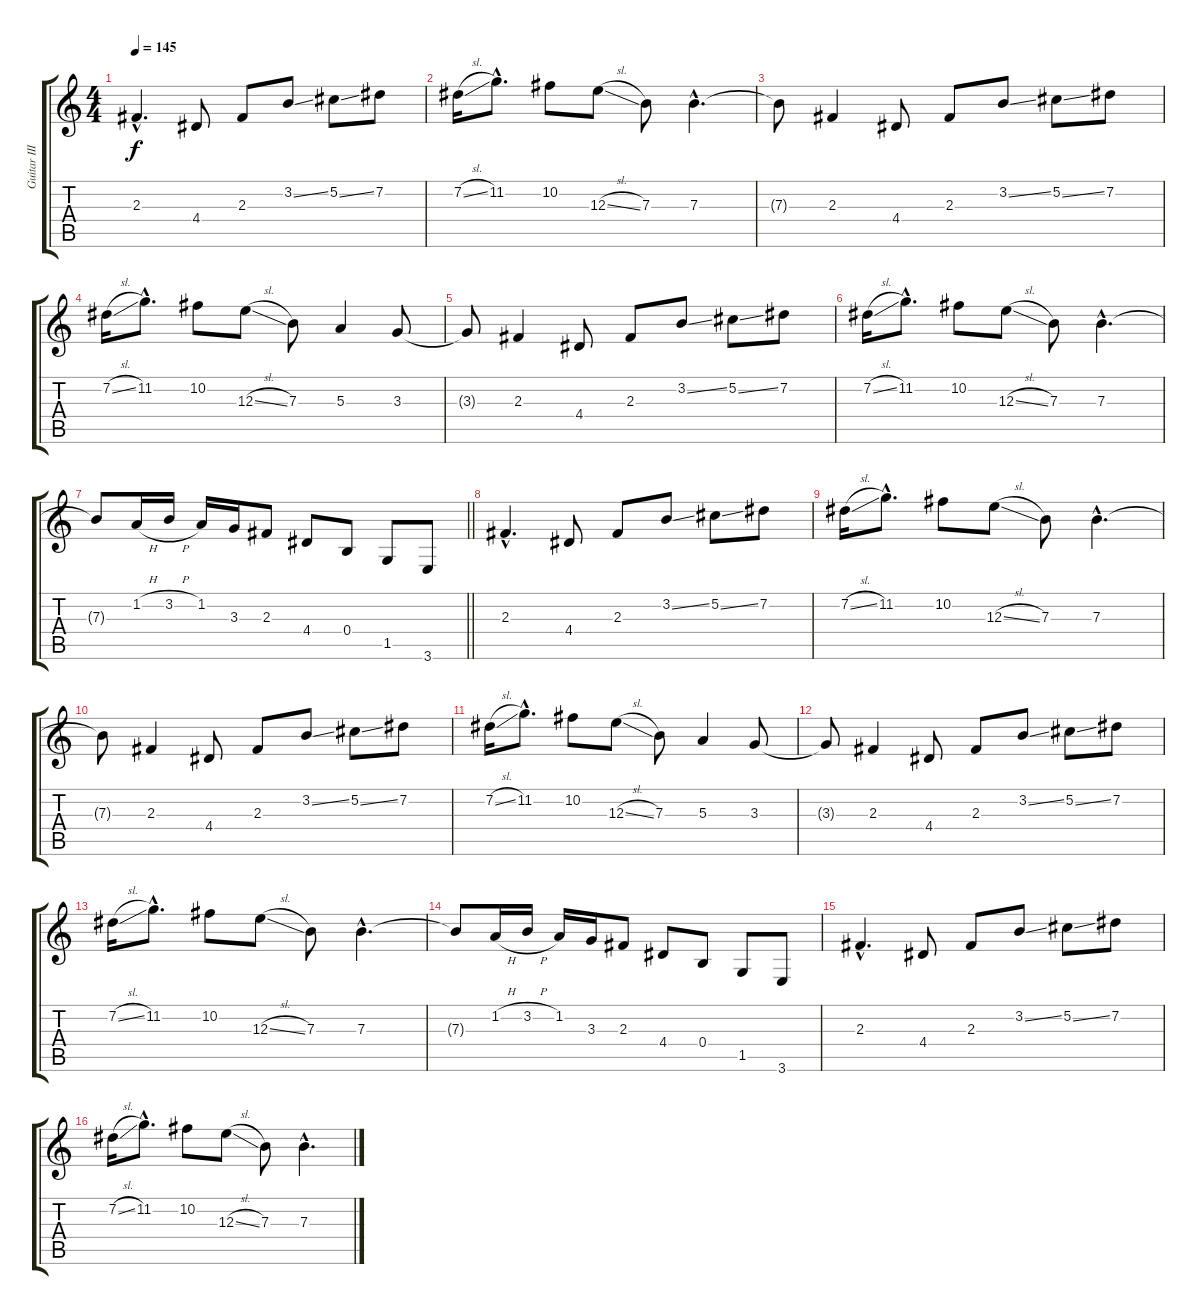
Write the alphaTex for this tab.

\track ("Guitar III" "Guitar III") {instrument distortionguitar}
\staff {score tabs}
\tuning (Db4 Ab3 E3 B2 Gb2 Db2) {hide}
\ts (4 4)
\tempo 145
\clef g2
\ks c
2.3{hac}.4{d dy f} 4.4.8 2.3.8 3.2{ss}.8 5.2{ss}.8 7.2.8 |
7.2{sl}.16 11.2{hac}.8{d} 10.2.8 12.3{sl}.8 7.3.8 7.3{hac}.4{d} |
7.3{t}.8 2.3.4 4.4.8 2.3.8 3.2{ss}.8 5.2{ss}.8 7.2.8 |
7.2{sl}.16 11.2{hac}.8{d} 10.2.8 12.3{sl}.8 7.3.8 5.3.4 3.3.8 |
3.3{t}.8 2.3.4 4.4.8 2.3.8 3.2{ss}.8 5.2{ss}.8 7.2.8 |
7.2{sl}.16 11.2{hac}.8{d} 10.2.8 12.3{sl}.8 7.3.8 7.3{hac}.4{d} |
\barLineRight lightlight
7.3{t}.8 1.2{h}.16 3.2{h}.16 1.2.16 3.3.16 2.3.8 4.4.8 0.4.8 1.5.8 3.6.8 |
2.3{hac}.4{d} 4.4.8 2.3.8 3.2{ss}.8 5.2{ss}.8 7.2.8 |
7.2{sl}.16 11.2{hac}.8{d} 10.2.8 12.3{sl}.8 7.3.8 7.3{hac}.4{d} |
7.3{t}.8 2.3.4 4.4.8 2.3.8 3.2{ss}.8 5.2{ss}.8 7.2.8 |
7.2{sl}.16 11.2{hac}.8{d} 10.2.8 12.3{sl}.8 7.3.8 5.3.4 3.3.8 |
3.3{t}.8 2.3.4 4.4.8 2.3.8 3.2{ss}.8 5.2{ss}.8 7.2.8 |
7.2{sl}.16 11.2{hac}.8{d} 10.2.8 12.3{sl}.8 7.3.8 7.3{hac}.4{d} |
7.3{t}.8 1.2{h}.16 3.2{h}.16 1.2.16 3.3.16 2.3.8 4.4.8 0.4.8 1.5.8 3.6.8 |
2.3{hac}.4{d} 4.4.8 2.3.8 3.2{ss}.8 5.2{ss}.8 7.2.8 |
7.2{sl}.16 11.2{hac}.8{d} 10.2.8 12.3{sl}.8 7.3.8 7.3{hac}.4{d}
